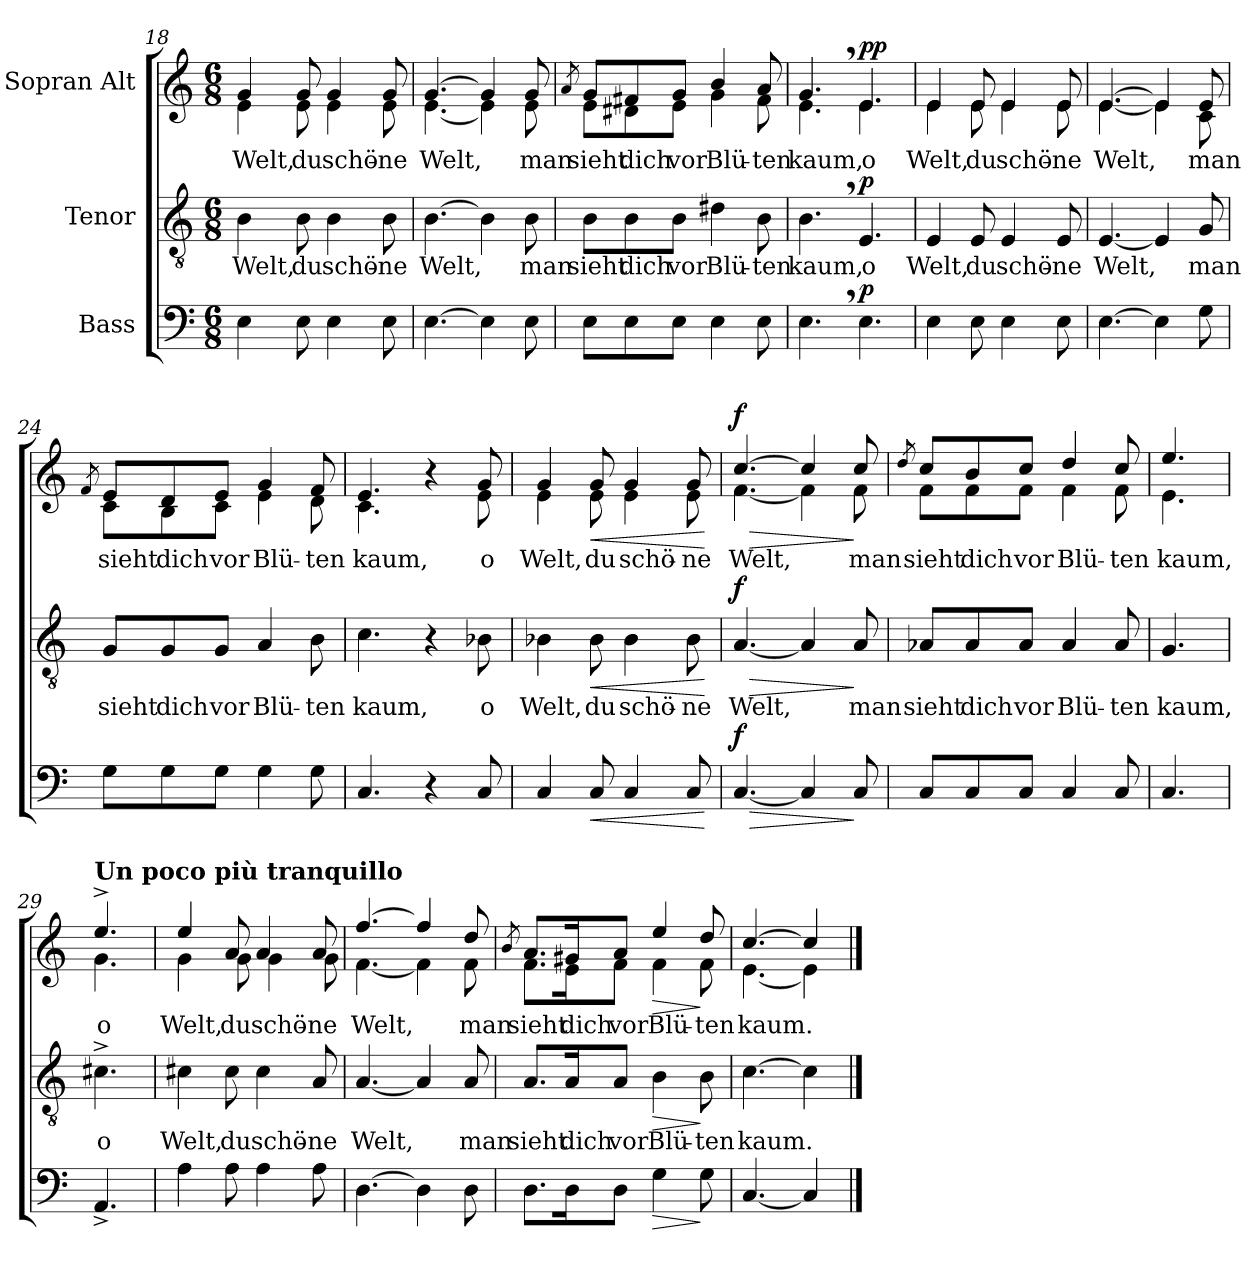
**kern	**dynam	**kern	**text	**dynam	**kern	**text	**dynam
*part3	*part3	*part2	*part2	*part2	*part1	*part1	*part1
*staff3	*staff3	*staff2	*staff2	*staff2	*staff1	*staff1	*staff1
*I"Bass	*	*I"Tenor	*	*	*I"Sopran Alt	*	*
*clefF4	*	*clefGv2	*	*	*clefG2	*	*
*k[]	*	*k[]	*	*	*k[]	*	*
*M6/8	*	*M6/8	*	*	*M6/8	*	*
=18	=18	=18	=18	=18	=18	=18	=18
!	!	!	!LO:LY:b	!	!	!LO:LY:b	!
*	*	*	*	*	*^	*	*
4E\	.	4B\	Welt,	.	4g/	4e\	Welt,	.
!	!	!	!LO:LY:b	!	!	!	!LO:LY:b	!
8E\	.	8B\	du	.	8g/	8e\	du	.
!	!	!	!LO:LY:b	!	!	!	!LO:LY:b	!
4E\	.	4B\	schö-	.	4g/	4e\	schö-	.
!	!	!	!LO:LY:b	!	!	!	!LO:LY:b	!
8E\	.	8B\	-ne	.	8g/	8e\	-ne	.
=19	=19	=19	=19	=19	=19	=19	=19	=19
!	!	!	!LO:LY:b	!	!	!	!LO:LY:b	!
[4.E\	.	[4.B\	Welt,	.	[4.g/	[4.e\	Welt,	.
4E\]	.	4B\]	.	.	4g/]	4e\]	.	.
!	!	!	!LO:LY:b	!	!	!	!LO:LY:b	!
8E\	.	8B\	man	.	8g/	8e\	man	.
=20	=20	=20	=20	=20	=20	=20	=20	=20
.	.	.	.	.	8qa/	.	.	.
!	!	!	!LO:LY:b	!	!	!	!LO:LY:b	!
8E\L	.	8B\L	sieht	.	8g/L	8e\L	sieht	.
!	!	!	!LO:LY:b	!	!	!	!LO:LY:b	!
8E\	.	8B\	dich	.	8f#X/	8d#X\	dich	.
!	!	!	!LO:LY:b	!	!	!	!LO:LY:b	!
8E\J	.	8B\J	vor	.	8g/J	8e\J	vor	.
!	!	!	!LO:LY:b	!	!	!	!LO:LY:b	!
4E\	.	4d#X\	Blü-	.	4b/	4g\	Blü-	.
!	!	!	!LO:LY:b	!	!	!	!LO:LY:b	!
8E\	.	8B\	-ten	.	8a/	8f#\	-ten	.
!!LO:LB:g=z	!!
=21	=21	=21	=21	=21	=21	=21	=21	=21
!	!	!	!LO:LY:b	!	!	!	!LO:LY:b	!
4.E,\	.	4.B,\	kaum,	.	4.g,/	4.e\	kaum,	.
!	!LO:DY:a	!	!LO:LY:b	!LO:DY:a	!	!	!LO:LY:b	!LO:DY:a
!	!	!	!	!	!	!	!	!LO:DY:n=1:a
4.E\	p	4.E/	o	p	4.e/	4.e\	o	p p
=22	=22	=22	=22	=22	=22	=22	=22	=22
!	!	!	!LO:LY:b	!	!	!	!LO:LY:b	!
4E\	.	4E/	Welt,	.	4e/	4e\	Welt,	.
!	!	!	!LO:LY:b	!	!	!	!LO:LY:b	!
8E\	.	8E/	du	.	8e/	8e\	du	.
!	!	!	!LO:LY:b	!	!	!	!LO:LY:b	!
4E\	.	4E/	schö-	.	4e/	4e\	schö-	.
!	!	!	!LO:LY:b	!	!	!	!LO:LY:b	!
8E\	.	8E/	-ne	.	8e/	8e\	-ne	.
=23	=23	=23	=23	=23	=23	=23	=23	=23
!	!	!	!LO:LY:b	!	!	!	!LO:LY:b	!
[4.E\	.	[4.E/	Welt,	.	[4.e/	[4.e\	Welt,	.
4E\]	.	4E/]	.	.	4e/]	4e\]	.	.
!	!	!	!LO:LY:b	!	!	!	!LO:LY:b	!
8G\	.	8G/	man	.	8e/	8c\	man	.
=24	=24	=24	=24	=24	=24	=24	=24	=24
.	.	.	.	.	8qf/	.	.	.
!	!	!	!LO:LY:b	!	!	!	!LO:LY:b	!
8G\L	.	8G/L	sieht	.	8e/L	8c\L	sieht	.
!	!	!	!LO:LY:b	!	!	!	!LO:LY:b	!
8G\	.	8G/	dich	.	8d/	8B\	dich	.
!	!	!	!LO:LY:b	!	!	!	!LO:LY:b	!
8G\J	.	8G/J	vor	.	8e/J	8c\J	vor	.
!	!	!	!LO:LY:b	!	!	!	!LO:LY:b	!
4G\	.	4A/	Blü-	.	4g/	4e\	Blü-	.
!	!	!	!LO:LY:b	!	!	!	!LO:LY:b	!
8G\	.	8B\	-ten	.	8f/	8d\	-ten	.
!!LO:LB:g=z	!!
=25	=25	=25	=25	=25	=25	=25	=25	=25
!	!	!	!LO:LY:b	!	!	!	!LO:LY:b	!
4.C/	.	4.c\	kaum,	.	4.e/	4.c\	kaum,	.
4r	.	4r	.	.	4r	4ryy	.	.
!	!	!	!LO:LY:b	!	!	!	!LO:LY:b	!
8C/	.	8B-X\	o	.	8g/	8e\	o	.
=26	=26	=26	=26	=26	=26	=26	=26	=26
!	!	!	!LO:LY:b	!	!	!	!LO:LY:b	!
4C/	.	4B-X\	Welt,	.	4g/	4e\	Welt,	.
!	!LO:HP:b	!	!LO:LY:b	!LO:HP:b	!	!	!LO:LY:b	!LO:HP:b
8C/	<	8B-\	du	<	8g/	8e\	du	<
!	!	!	!LO:LY:b	!	!	!	!LO:LY:b	!
4C/	.	4B-\	schö-	.	4g/	4e\	schö-	.
!	!	!	!LO:LY:b	!	!	!	!LO:LY:b	!
8C/	.	8B-\	-ne	.	8g/	8e\	-ne	.
*	*	*	*	*	*v	*v	*	*
.	[	.	.	[	.	.	[
=27	=27	=27	=27	=27	=27	=27	=27
!	!LO:HP:b	!	!LO:LY:b	!LO:HP:b	!	!LO:LY:b	!LO:HP:b
*	*	*	*	*	*^	*	*
!	!LO:DY:n=1:a	!	!	!LO:DY:n=1:a	!	!	!	!LO:DY:n=1:a
[4.C/	> f	[4.A/	Welt,	> f	[4.cc/	[4.f\	Welt,	> f
4C/]	.	4A/]	.	.	4cc/]	4f\]	.	.
!	!	!	!LO:LY:b	!	!	!	!LO:LY:b	!
8C/	]	8A/	man	]	8cc/	8f\	man	]
=28	=28	=28	=28	=28	=28	=28	=28	=28
.	.	.	.	.	8qdd/	.	.	.
!	!	!	!LO:LY:b	!	!	!	!LO:LY:b	!
8C/L	.	8A-X/L	sieht	.	8cc/L	8f\L	sieht	.
!	!	!	!LO:LY:b	!	!	!	!LO:LY:b	!
8C/	.	8A-/	dich	.	8b/	8f\	dich	.
!	!	!	!LO:LY:b	!	!	!	!LO:LY:b	!
8C/J	.	8A-/J	vor	.	8cc/J	8f\J	vor	.
!	!	!	!LO:LY:b	!	!	!	!LO:LY:b	!
4C/	.	4A-/	Blü-	.	4dd/	4f\	Blü-	.
!	!	!	!LO:LY:b	!	!	!	!LO:LY:b	!
8C/	.	8A-/	-ten	.	8cc/	8f\	-ten	.
=29	=29	=29	=29	=29	=29	=29	=29	=29
!	!	!	!LO:LY:b	!	!	!	!LO:LY:b	!
4.C/	.	4.G/	kaum,	.	4.ee/	4.e\	kaum,	.
!!LO:LB:g=z	!!
=29X1	=29X1	=29X1	=29X1	=29X1	=29X1	=29X1	=29X1	=29X1
!	!	!	!	!	!LO:TX:a:B:t=Un poco più tranquillo	!	!	!
!	!	!	!LO:LY:b	!	!	!	!LO:LY:b	!
4.AA^/	.	4.c#X^\	o	.	4.ee^/	4.g\	o	.
=30	=30	=30	=30	=30	=30	=30	=30	=30
!	!	!	!LO:LY:b	!	!	!	!LO:LY:b	!
4A\	.	4c#X\	Welt,	.	4ee/	4g\	Welt,	.
!	!	!	!LO:LY:b	!	!	!	!LO:LY:b	!
8A\	.	8c#\	du	.	8a/	8g\	du	.
!	!	!	!LO:LY:b	!	!	!	!LO:LY:b	!
4A\	.	4c#\	schö-	.	4a/	4g\	schö-	.
!	!	!	!LO:LY:b	!	!	!	!LO:LY:b	!
8A\	.	8A/	-ne	.	8a/	8g\	-ne	.
=31	=31	=31	=31	=31	=31	=31	=31	=31
!	!	!	!LO:LY:b	!	!	!	!LO:LY:b	!
[4.D\	.	[4.A/	Welt,	.	[4.ff/	[4.f\	Welt,	.
4D\]	.	4A/]	.	.	4ff/]	4f\]	.	.
!	!	!	!LO:LY:b	!	!	!	!LO:LY:b	!
8D\	.	8A/	man	.	8dd/	8f\	man	.
=32	=32	=32	=32	=32	=32	=32	=32	=32
.	.	.	.	.	8qb/	.	.	.
!	!	!	!LO:LY:b	!	!	!	!LO:LY:b	!
8.D\L	.	8.A/L	sieht	.	8.a/L	8.f\L	sieht	.
!	!	!	!LO:LY:b	!	!	!	!LO:LY:b	!
16D\K	.	16A/K	dich	.	16g#X/K	16e\K	dich	.
!	!	!	!LO:LY:b	!	!	!	!LO:LY:b	!
8D\J	.	8A/J	vor	.	8a/J	8f\J	vor	.
!	!LO:HP:b	!	!LO:LY:b	!LO:HP:b	!	!	!LO:LY:b	!LO:HP:b
4G\	>	4B\	Blü-	>	4ee/	4f\	Blü-	>
!	!	!	!LO:LY:b	!	!	!	!LO:LY:b	!
8G\	]	8B\	-ten	]	8dd/	8f\	-ten	]
=33	=33	=33	=33	=33	=33	=33	=33	=33
!	!	!	!LO:LY:b	!	!	!	!LO:LY:b	!
[4.C/	.	[4.c\	kaum.	.	[4.cc/	[4.e\	kaum.	.
4C/]	.	4c\]	.	.	4cc/]	4e\]	.	.
*	*	*	*	*	*v	*v	*	*
==	==	==	==	==	==	==	==
*-	*-	*-	*-	*-	*-	*-	*-
